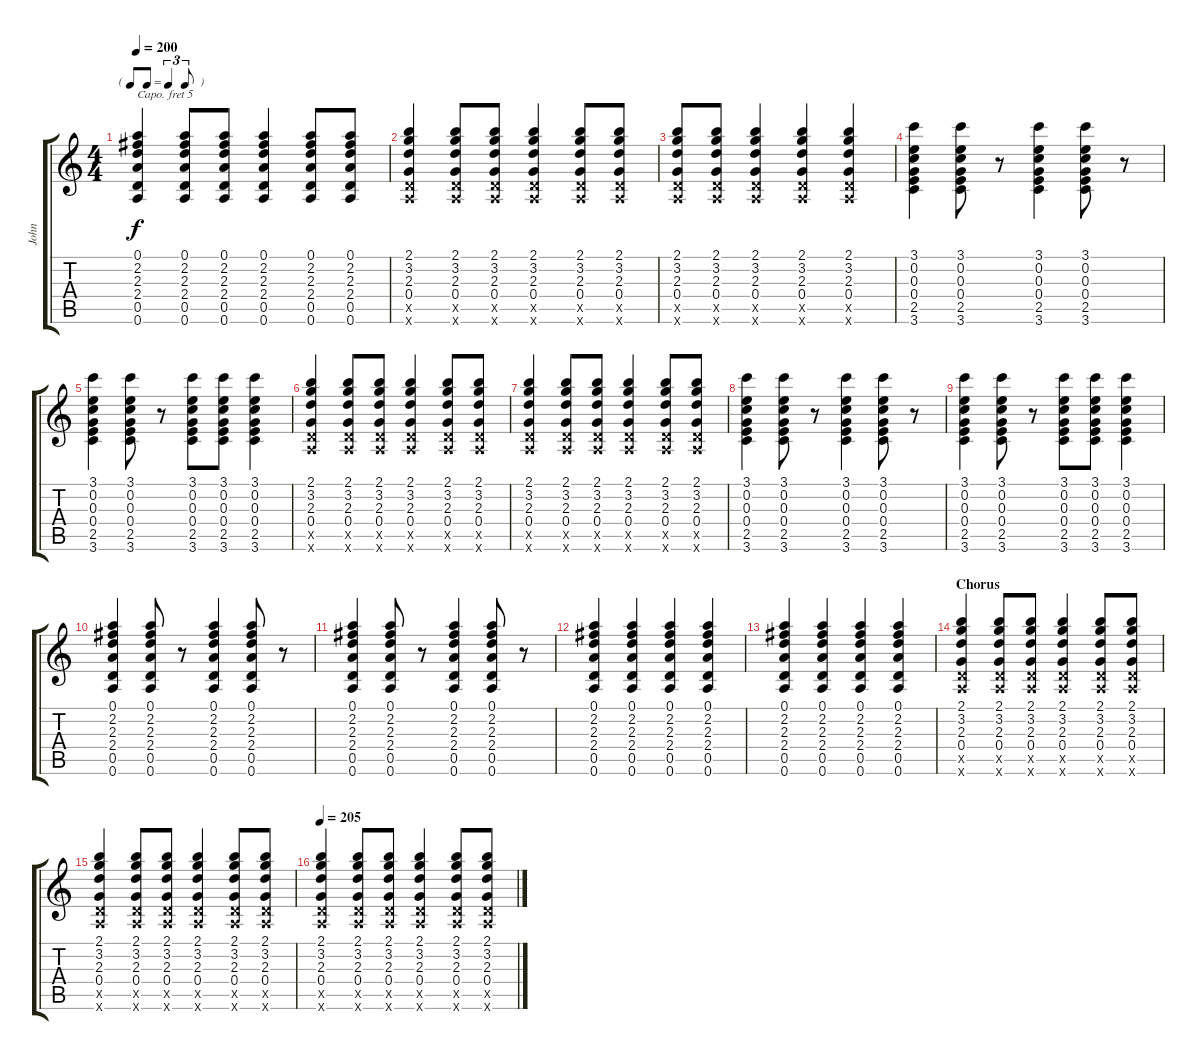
\track ("John" "John") {instrument acousticguitarsteel}
\staff {score tabs}
\capo 5
\tuning (E4 B3 G3 D3 A2 E2) {hide}
\ts (4 4)
\tf triplet8th
\tempo 200
\clef g2
\ks c
(0.1 2.2 2.3 2.4 0.5 0.6).4{dy f} (0.1 2.2 2.3 2.4 0.5 0.6).8 (0.1 2.2 2.3 2.4 0.5 0.6).8 (0.1 2.2 2.3 2.4 0.5 0.6).4 (0.1 2.2 2.3 2.4 0.5 0.6).8 (0.1 2.2 2.3 2.4 0.5 0.6).8 |
(2.1 3.2 2.3 0.4 0.5{x} 0.6{x}).4 (2.1 3.2 2.3 0.4 0.5{x} 0.6{x}).8 (2.1 3.2 2.3 0.4 0.5{x} 0.6{x}).8 (2.1 3.2 2.3 0.4 0.5{x} 0.6{x}).4 (2.1 3.2 2.3 0.4 0.5{x} 0.6{x}).8 (2.1 3.2 2.3 0.4 0.5{x} 0.6{x}).8 |
(2.1 3.2 2.3 0.4 0.5{x} 0.6{x}).8 (2.1 3.2 2.3 0.4 0.5{x} 0.6{x}).8 (2.1 3.2 2.3 0.4 0.5{x} 0.6{x}).4 (2.1 3.2 2.3 0.4 0.5{x} 0.6{x}).4 (2.1 3.2 2.3 0.4 0.5{x} 0.6{x}).4 |
(3.1 0.2 0.3 0.4 2.5 3.6).4 (3.1 0.2 0.3 0.4 2.5 3.6).8 r.8 (3.1 0.2 0.3 0.4 2.5 3.6).4 (3.1 0.2 0.3 0.4 2.5 3.6).8 r.8 |
(3.1 0.2 0.3 0.4 2.5 3.6).4 (3.1 0.2 0.3 0.4 2.5 3.6).8 r.8 (3.1 0.2 0.3 0.4 2.5 3.6).8 (3.1 0.2 0.3 0.4 2.5 3.6).8 (3.1 0.2 0.3 0.4 2.5 3.6).4 |
(2.1 3.2 2.3 0.4 0.5{x} 0.6{x}).4 (2.1 3.2 2.3 0.4 0.5{x} 0.6{x}).8 (2.1 3.2 2.3 0.4 0.5{x} 0.6{x}).8 (2.1 3.2 2.3 0.4 0.5{x} 0.6{x}).4 (2.1 3.2 2.3 0.4 0.5{x} 0.6{x}).8 (2.1 3.2 2.3 0.4 0.5{x} 0.6{x}).8 |
(2.1 3.2 2.3 0.4 0.5{x} 0.6{x}).4 (2.1 3.2 2.3 0.4 0.5{x} 0.6{x}).8 (2.1 3.2 2.3 0.4 0.5{x} 0.6{x}).8 (2.1 3.2 2.3 0.4 0.5{x} 0.6{x}).4 (2.1 3.2 2.3 0.4 0.5{x} 0.6{x}).8 (2.1 3.2 2.3 0.4 0.5{x} 0.6{x}).8 |
(3.1 0.2 0.3 0.4 2.5 3.6).4 (3.1 0.2 0.3 0.4 2.5 3.6).8 r.8 (3.1 0.2 0.3 0.4 2.5 3.6).4 (3.1 0.2 0.3 0.4 2.5 3.6).8 r.8 |
(3.1 0.2 0.3 0.4 2.5 3.6).4 (3.1 0.2 0.3 0.4 2.5 3.6).8 r.8 (3.1 0.2 0.3 0.4 2.5 3.6).8 (3.1 0.2 0.3 0.4 2.5 3.6).8 (3.1 0.2 0.3 0.4 2.5 3.6).4 |
(0.1 2.2 2.3 2.4 0.5 0.6).4 (0.1 2.2 2.3 2.4 0.5 0.6).8 r.8 (0.1 2.2 2.3 2.4 0.5 0.6).4 (0.1 2.2 2.3 2.4 0.5 0.6).8 r.8 |
(0.1 2.2 2.3 2.4 0.5 0.6).4 (0.1 2.2 2.3 2.4 0.5 0.6).8 r.8 (0.1 2.2 2.3 2.4 0.5 0.6).4 (0.1 2.2 2.3 2.4 0.5 0.6).8 r.8 |
(0.1 2.2 2.3 2.4 0.5 0.6).4 (0.1 2.2 2.3 2.4 0.5 0.6).4 (0.1 2.2 2.3 2.4 0.5 0.6).4 (0.1 2.2 2.3 2.4 0.5 0.6).4 |
(0.1 2.2 2.3 2.4 0.5 0.6).4 (0.1 2.2 2.3 2.4 0.5 0.6).4 (0.1 2.2 2.3 2.4 0.5 0.6).4 (0.1 2.2 2.3 2.4 0.5 0.6).4 |
\section ("" "Chorus")
(2.1 3.2 2.3 0.4 0.5{x} 0.6{x}).4 (2.1 3.2 2.3 0.4 0.5{x} 0.6{x}).8 (2.1 3.2 2.3 0.4 0.5{x} 0.6{x}).8 (2.1 3.2 2.3 0.4 0.5{x} 0.6{x}).4 (2.1 3.2 2.3 0.4 0.5{x} 0.6{x}).8 (2.1 3.2 2.3 0.4 0.5{x} 0.6{x}).8 |
(2.1 3.2 2.3 0.4 0.5{x} 0.6{x}).4 (2.1 3.2 2.3 0.4 0.5{x} 0.6{x}).8 (2.1 3.2 2.3 0.4 0.5{x} 0.6{x}).8 (2.1 3.2 2.3 0.4 0.5{x} 0.6{x}).4 (2.1 3.2 2.3 0.4 0.5{x} 0.6{x}).8 (2.1 3.2 2.3 0.4 0.5{x} 0.6{x}).8 |
\tempo 205
(2.1 3.2 2.3 0.4 0.5{x} 0.6{x}).4 (2.1 3.2 2.3 0.4 0.5{x} 0.6{x}).8 (2.1 3.2 2.3 0.4 0.5{x} 0.6{x}).8 (2.1 3.2 2.3 0.4 0.5{x} 0.6{x}).4 (2.1 3.2 2.3 0.4 0.5{x} 0.6{x}).8 (2.1 3.2 2.3 0.4 0.5{x} 0.6{x}).8
